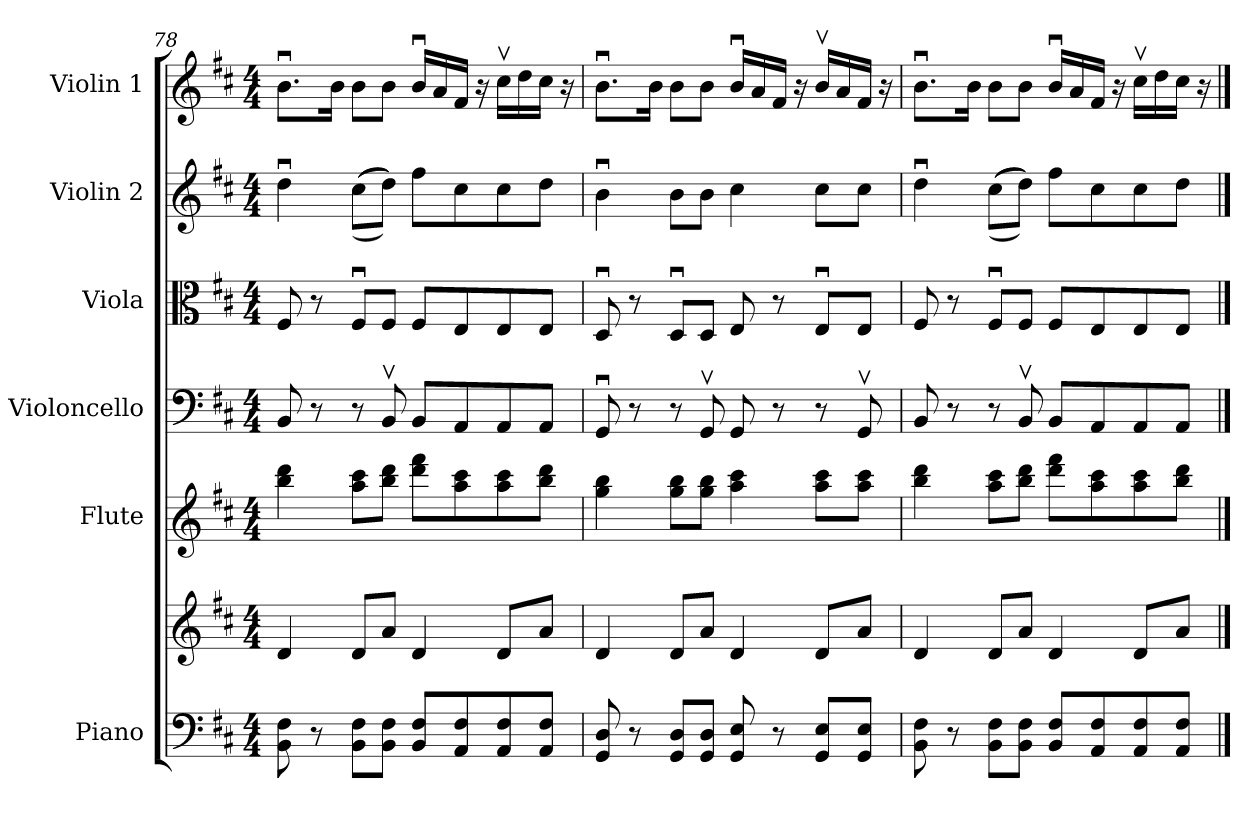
**kern	**kern	**kern	**kern	**kern	**kern	**kern
*part6	*part6	*part5	*part4	*part3	*part2	*part1
*staff7	*staff6	*staff5	*staff4	*staff3	*staff2	*staff1
*I"Piano	*	*I"Flute	*I"Violoncello	*I"Viola	*I"Violin 2	*I"Violin 1
*I'Pno.	*	*I'Fl.	*I'Vc.	*I'Vla.	*I'Vln. 2	*I'Vln. 1
*clefF4	*clefG2	*clefG2	*clefF4	*clefC3	*clefG2	*clefG2
*k[f#c#]	*k[f#c#]	*k[f#c#]	*k[f#c#]	*k[f#c#]	*k[f#c#]	*k[f#c#]
*M4/4	*M4/4	*M4/4	*M4/4	*M4/4	*M4/4	*M4/4
=78	=78	=78	=78	=78	=78	=78
8BB\ 8F#\	4d/	4bb\ 4ddd\	8BB/	8F#/	4ddu\	8.bu\L
8r	.	.	8r	8r	.	.
.	.	.	.	.	.	16b\Jk
8BB\ 8F#\L	8d/L	8aa\ 8ccc#\L	8r	8F#u/L	((((8cc#\L	8b\L
8BB\ 8F#\J	8a/J	8bb\ 8ddd\J	8BBv/	8F#/J	8dd\J))))	8b\J
8BB/ 8F#/L	4d/	8ddd\ 8fff#\L	8BB/L	8F#/L	8ff#\L	16bu/LL
.	.	.	.	.	.	16a/
8AA/ 8F#/	.	8aa\ 8ccc#\	8AA/	8E/	8cc#\	16f#/JJ
.	.	.	.	.	.	16r
8AA/ 8F#/	8d/L	8aa\ 8ccc#\	8AA/	8E/	8cc#\	16cc#v\LL
.	.	.	.	.	.	16dd\
8AA/ 8F#/J	8a/J	8bb\ 8ddd\J	8AA/J	8E/J	8dd\J	16cc#\JJ
.	.	.	.	.	.	16r
=79	=79	=79	=79	=79	=79	=79
8GG/ 8D/	4d/	4gg\ 4bb\	8GGu/	8Du/	4bu\	8.bu\L
8r	.	.	8r	8r	.	.
.	.	.	.	.	.	16b\Jk
8GG/ 8D/L	8d/L	8gg\ 8bb\L	8r	8Du/L	8b\L	8b\L
8GG/ 8D/J	8a/J	8gg\ 8bb\J	8GGv/	8D/J	8b\J	8b\J
8GG/ 8E/	4d/	4aa\ 4ccc#\	8GG/	8E/	4cc#\	16bu/LL
.	.	.	.	.	.	16a/
8r	.	.	8r	8r	.	16f#/JJ
.	.	.	.	.	.	16r
8GG/ 8E/L	8d/L	8aa\ 8ccc#\L	8r	8Eu/L	8cc#\L	16bv/LL
.	.	.	.	.	.	16a/
8GG/ 8E/J	8a/J	8aa\ 8ccc#\J	8GGv/	8E/J	8cc#\J	16f#/JJ
.	.	.	.	.	.	16r
!!LO:PB:g=z
=80	=80	=80	=80	=80	=80	=80
8BB\ 8F#\	4d/	4bb\ 4ddd\	8BB/	8F#/	4ddu\	8.bu\L
8r	.	.	8r	8r	.	.
.	.	.	.	.	.	16b\Jk
8BB\ 8F#\L	8d/L	8aa\ 8ccc#\L	8r	8F#u/L	((((8cc#\L	8b\L
8BB\ 8F#\J	8a/J	8bb\ 8ddd\J	8BBv/	8F#/J	8dd\J))))	8b\J
8BB/ 8F#/L	4d/	8ddd\ 8fff#\L	8BB/L	8F#/L	8ff#\L	16bu/LL
.	.	.	.	.	.	16a/
8AA/ 8F#/	.	8aa\ 8ccc#\	8AA/	8E/	8cc#\	16f#/JJ
.	.	.	.	.	.	16r
8AA/ 8F#/	8d/L	8aa\ 8ccc#\	8AA/	8E/	8cc#\	16cc#v\LL
.	.	.	.	.	.	16dd\
8AA/ 8F#/J	8a/J	8bb\ 8ddd\J	8AA/J	8E/J	8dd\J	16cc#\JJ
.	.	.	.	.	.	16r
==	==	==	==	==	==	==
*-	*-	*-	*-	*-	*-	*-
